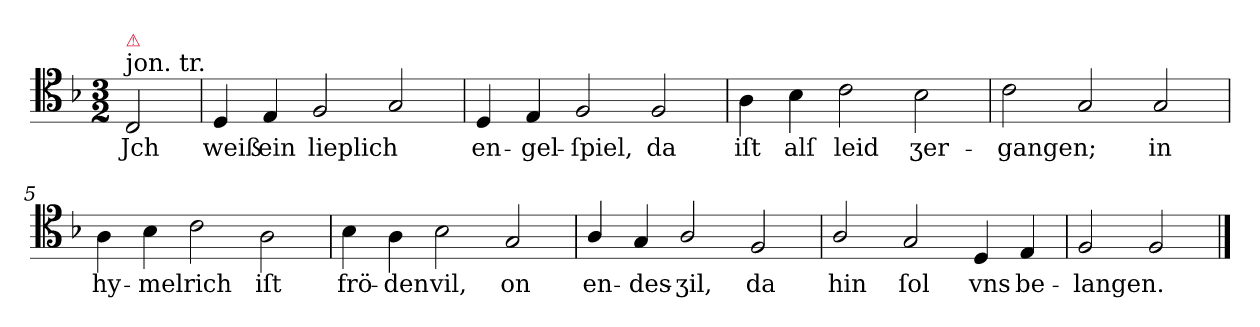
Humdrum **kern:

**kern	**text
*part1	*part1
*staff1	*staff1
*clefC4	*
*k[b-]	*
*F:ion	*
*M3/2	*
=	=
!LO:TX:a:t=jon. tr.	!
!LO:TX:a:color=crimson:t=⚠	!
2C	Jch
=1	=1
4D	weiß
4E	ein
2F	lieplich
2G	.
=2	=2
4D	en-
4E	-gel-
2F	-ſpiel,
2F	da
=3	=3
4A	iſt
4B-	alſ
2c	leid
2B-	ʒer-
=4	=4
2c	-gangen;
2G	.
2G	in
=5	=5
4A	hy-
4B-	-melrich
2c	.
2A	iſt
=6	=6
4B-	frö-
4A	-den
2B-	vil,
2G	on
=7	=7
4A/	en-
4G	-des-
2A/	-ʒil,
2F	da
=8	=8
2A/	hin
2G	ſol
4D	vns
4E	be-
=9	=9
2F	-langen.
2F	.
==	==
*-	*-
